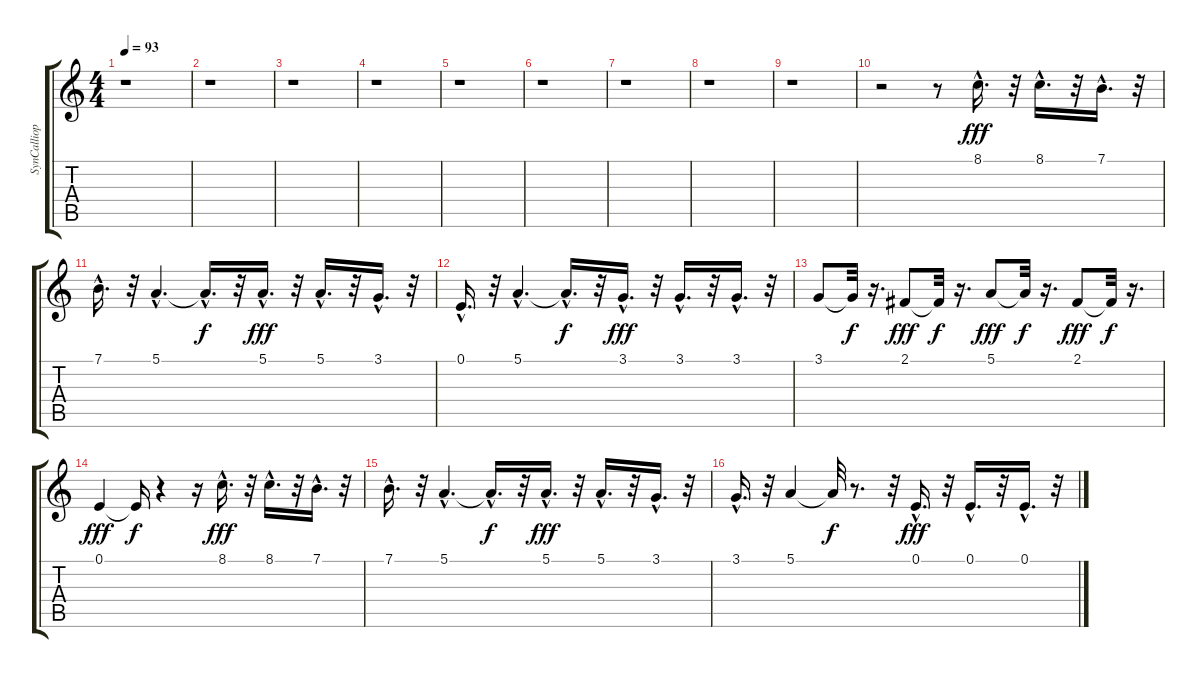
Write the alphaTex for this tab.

\track ("SynCalliop" "SynCalliop") {instrument lead3calliope}
\staff {score tabs}
\tuning (E4 B3 G3 D3 A2 E2) {hide}
\ts (4 4)
\tempo 93
\clef g2
\ks c
r.1{dy f} |
r.1 |
r.1 |
r.1 |
r.1 |
r.1 |
r.1 |
r.1 |
r.1 |
r.2 r.8 8.1{hac}.16{d dy fff} r.32 8.1{hac}.16{d} r.32 7.1{hac}.16{d} r.32 |
7.1{hac}.16{d} r.32 5.1{hac}.4{d} 5.1{hac t}.16{d dy f} r.32 5.1{hac}.16{d dy fff} r.32 5.1{hac}.16{d} r.32 3.1{hac}.16{d} r.32 |
0.1{hac}.16{d} r.32 5.1{hac}.4{d} 5.1{hac t}.16{d dy f} r.32 3.1{hac}.16{d dy fff} r.32 3.1{hac}.16{d} r.32 3.1{hac}.16{d} r.32 |
3.1.8 3.1{t}.32{dy f} r.16{d} 2.1.8{dy fff} 2.1{t}.32{dy f} r.16{d} 5.1.8{dy fff} 5.1{t}.32{dy f} r.16{d} 2.1.8{dy fff} 2.1{t}.32{dy f} r.16{d} |
0.1.4{dy fff} 0.1{t}.16{dy f} r.4 r.16 8.1{hac}.16{d dy fff} r.32 8.1{hac}.16{d} r.32 7.1{hac}.16{d} r.32 |
7.1{hac}.16{d} r.32 5.1{hac}.4{d} 5.1{hac t}.16{d dy f} r.32 5.1{hac}.16{d dy fff} r.32 5.1{hac}.16{d} r.32 3.1{hac}.16{d} r.32 |
3.1{hac}.16{d} r.32 5.1.4 5.1{t}.32{dy f} r.8{d} r.32 0.1{hac}.16{d dy fff} r.32 0.1{hac}.16{d} r.32 0.1{hac}.16{d} r.32
